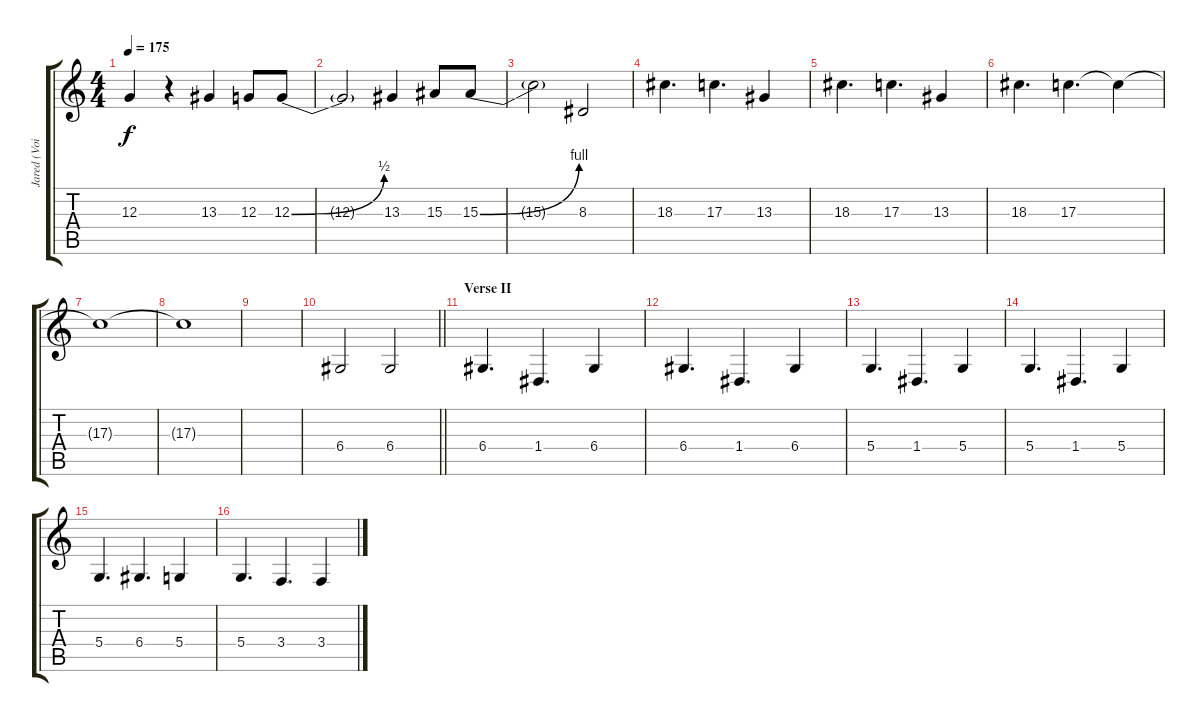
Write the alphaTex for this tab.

\track ("Jared (Voice)" "Jared (Voi") {instrument stringensemble1}
\staff {score tabs}
\tuning (E4 B3 G3 D3 A2 E2) {hide}
\ts (4 4)
\tempo 175
\clef g2
\ks c
12.3{t}.4{dy f} r.4 13.3.4 12.3.8 12.3{be (bend 0 0 60 2)}.8 |
12.3{t}.2 13.3.4 15.3.8 15.3{be (bend 0 0 60 4)}.8 |
15.3{t}.2 8.3.2 |
18.3.4{d} 17.3.4{d} 13.3.4 |
18.3.4{d} 17.3.4{d} 13.3.4 |
18.3.4{d} 17.3.4{d} 17.3{t}.4 |
17.3{t}.1 |
17.3{t}.1 |
|
\barLineRight lightlight
6.4.2 6.4.2 |
\section ("" "Verse II")
6.4.4{d} 1.4.4{d} 6.4.4 |
6.4.4{d} 1.4.4{d} 6.4.4 |
5.4.4{d} 1.4.4{d} 5.4.4 |
5.4.4{d} 1.4.4{d} 5.4.4 |
5.4.4{d} 6.4.4{d} 5.4.4 |
5.4.4{d} 3.4.4{d} 3.4.4
